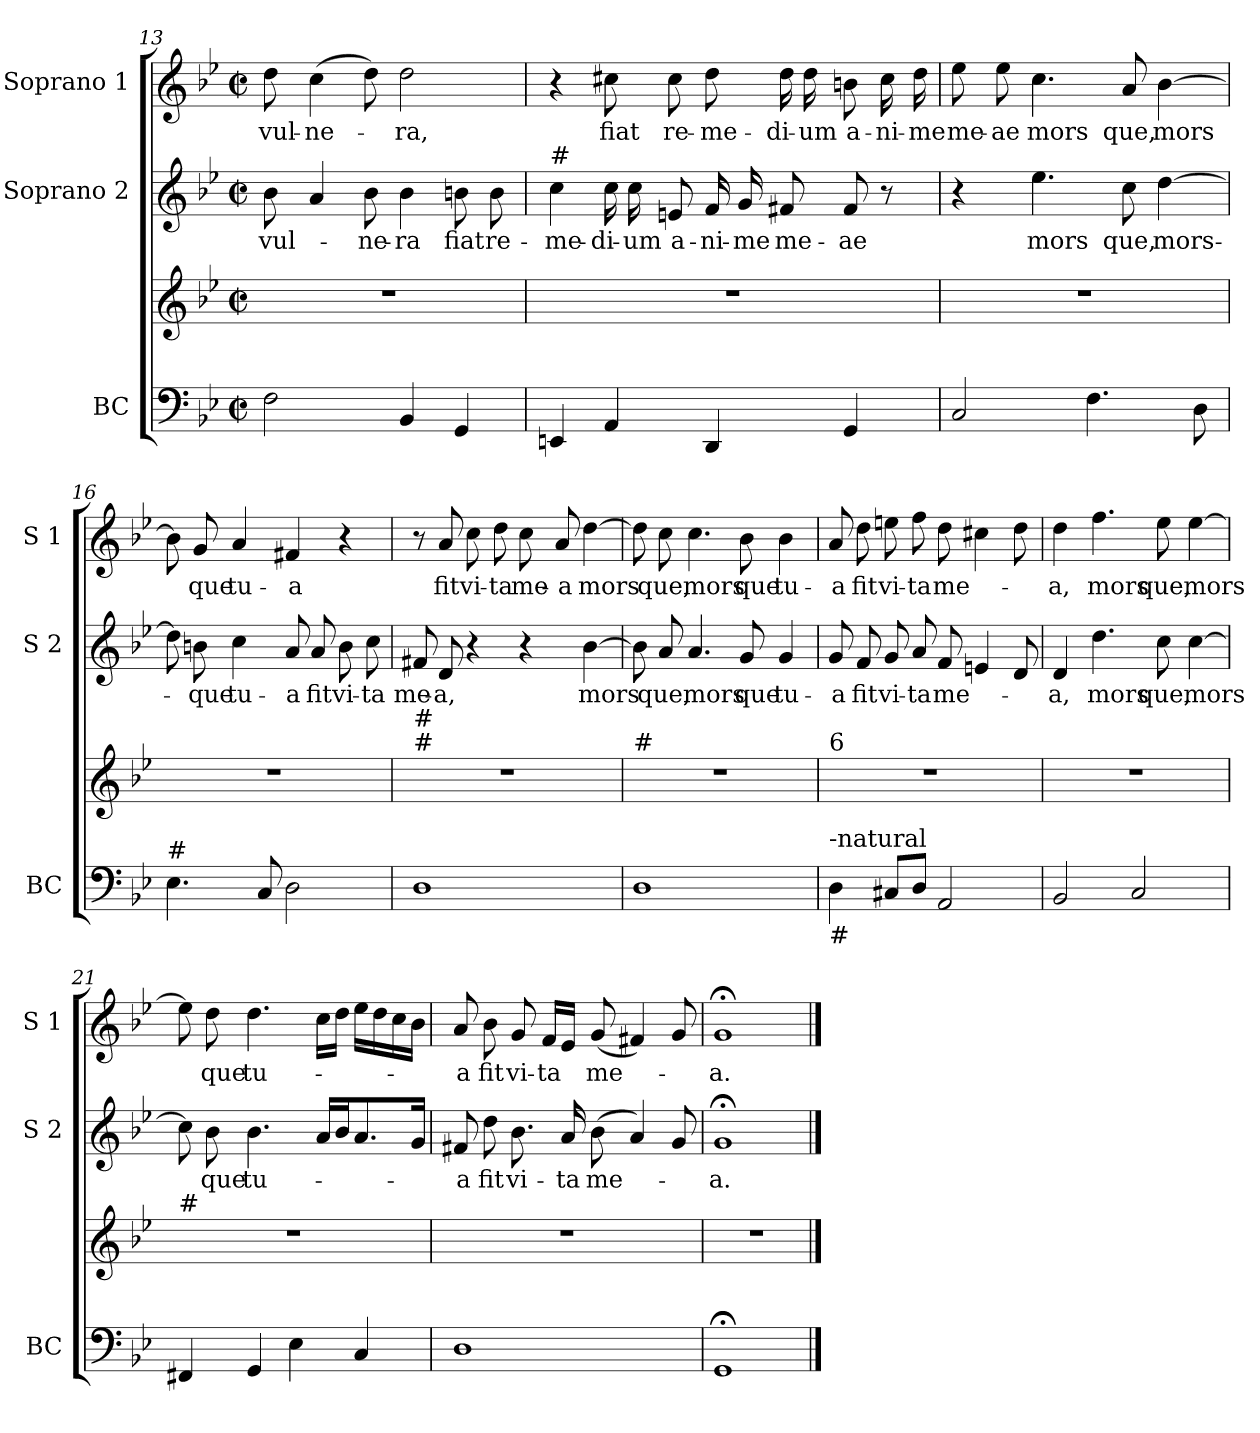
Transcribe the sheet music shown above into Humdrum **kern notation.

**kern	**kern	**kern	**text	**kern	**text
*part3	*part3	*part2	*part2	*part1	*part1
*staff4	*staff3	*staff2	*staff2	*staff1	*staff1
*I"BC	*	*I"Soprano 2	*	*I"Soprano 1	*
*I'BC	*	*I'S 2	*	*I'S 1	*
!!LO:PB:g=z
*clefF4	*clefG2	*clefG2	*	*clefG2	*
*k[b-e-]	*k[b-e-]	*k[b-e-]	*	*k[b-e-]	*
*B-:	*B-:	*B-:	*	*B-:	*
*M2/2	*M2/2	*M2/2	*	*M2/2	*
*met(c|)	*met(c|)	*met(c|)	*	*met(c|)	*
=13	=13	=13	=13	=13	=13
!	!	!	!LO:LY:b	!	!LO:LY:b
2F\	1r	8b-\	vul-	8dd\	vul-
!	!	!	!	!	!LO:LY:b
.	.	4a/	.	(>4cc\	-ne-
!	!	!	!LO:LY:b	!	!
.	.	8b-\	-ne-	8dd\)	.
!	!	!	!LO:LY:b	!	!LO:LY:b
4BB-/	.	4b-\	-ra	2dd\	-ra,
!	!	!	!LO:LY:b	!	!
4GG/	.	8bn\	fiat	.	.
!	!	!	!LO:LY:b	!	!
.	.	8b\	re-	.	.
=14	=14	=14	=14	=14	=14
!	!	!LO:TX:a:t=#	!	!	!
!	!	!	!LO:LY:b	!	!
4EEn/	1r	4cc\	-me-	4r	.
!	!	!	!LO:LY:b	!	!LO:LY:b
4AA/	.	16cc\	-di-	8cc#X\	fiat
!	!	!	!LO:LY:b	!	!
.	.	16cc\	-um	.	.
!	!	!	!LO:LY:b	!	!LO:LY:b
.	.	8en/	a-	8cc#\	re-
!	!	!	!LO:LY:b	!	!LO:LY:b
4DD/	.	16f/	-ni-	8dd\	-me-
!	!	!	!LO:LY:b	!	!
.	.	16g/	-me	.	.
!	!	!	!LO:LY:b	!	!LO:LY:b
.	.	8f#X/	me-	16dd\	-di-
!	!	!	!	!	!LO:LY:b
.	.	.	.	16dd\	-um
!	!	!	!LO:LY:b	!	!LO:LY:b
4GG/	.	8f#/	-ae	8bn\	a-
!	!	!	!	!	!LO:LY:b
.	.	8r	.	16cc#\	-ni-
!	!	!	!	!	!LO:LY:b
.	.	.	.	16dd\	-me
=15	=15	=15	=15	=15	=15
!	!	!	!	!	!LO:LY:b
2C/	1r	4r	.	8ee-\	me-
!	!	!	!	!	!LO:LY:b
.	.	.	.	8ee-\	-ae
!	!	!	!LO:LY:b	!	!LO:LY:b
.	.	4.ee-\	mors	4.cc\	mors
4.F\	.	.	.	.	.
!	!	!	!LO:LY:b	!	!LO:LY:b
.	.	8cc\	que,	8a/	que,
!	!	!	!LO:LY:b	!	!LO:LY:b
.	.	[4dd\	mors-	[4b-\	mors
8D\	.	.	.	.	.
!!LO:LB:g=z
=16	=16	=16	=16	=16	=16
!LO:TX:a:t=#	!	!	!	!	!
4.E-\	1r	8dd\]	.	8b-\]	.
!	!	!	!LO:LY:b	!	!LO:LY:b
.	.	8bn\	-que	8g/	que
!	!	!	!LO:LY:b	!	!LO:LY:b
.	.	4cc\	tu-	4a/	tu-
8C/	.	.	.	.	.
!	!	!	!LO:LY:b	!	!LO:LY:b
2D\	.	8a/	-a	4f#X/	-a
!	!	!	!LO:LY:b	!	!
.	.	8a/	fit	.	.
!	!	!	!LO:LY:b	!	!
.	.	8b\	vi-	4r	.
!	!	!	!LO:LY:b	!	!
.	.	8cc\	-ta	.	.
=17	=17	=17	=17	=17	=17
!	!LO:TX:a:t=#	!	!	!	!
!	!LO:TX:a:t=#	!	!	!	!
!	!	!	!LO:LY:b	!	!
1D	1r	8f#X/	me-	8r	.
!	!	!	!LO:LY:b	!	!LO:LY:b
.	.	8d/	-a,	8a/	fit
!	!	!	!	!	!LO:LY:b
.	.	4r	.	8cc\	vi-
!	!	!	!	!	!LO:LY:b
.	.	.	.	8dd\	-ta
!	!	!	!	!	!LO:LY:b
.	.	4r	.	8cc\	me-
!	!	!	!	!	!LO:LY:b
.	.	.	.	8a/	-a
!	!	!	!LO:LY:b	!	!LO:LY:b
.	.	[4b-\	mors	[4dd\	mors
=18	=18	=18	=18	=18	=18
!	!LO:TX:a:t=#	!	!	!	!
1D	1r	8b-\]	.	8dd\]	.
!	!	!	!LO:LY:b	!	!LO:LY:b
.	.	8a/	que,	8cc\	que,
!	!	!	!LO:LY:b	!	!LO:LY:b
.	.	4.a/	mors	4.cc\	mors
!	!	!	!LO:LY:b	!	!LO:LY:b
.	.	8g/	que	8b-\	que
!	!	!	!LO:LY:b	!	!LO:LY:b
.	.	4g/	tu-	4b-\	tu-
=19	=19	=19	=19	=19	=19
!	!LO:TX:a:t=6	!	!	!	!
!LO:TX:a:t=-natural	!	!	!	!	!
!LO:TX:b:t=#	!	!	!	!	!
!	!	!	!LO:LY:b	!	!LO:LY:b
4D\	1r	8g/	-a	8a/	-a
!	!	!	!LO:LY:b	!	!LO:LY:b
.	.	8f/	fit	8dd\	fit
!	!	!	!LO:LY:b	!	!LO:LY:b
8C#X/L	.	8g/	vi-	8een\	vi-
!	!	!	!LO:LY:b	!	!LO:LY:b
8D/J	.	8a/	-ta	8ff\	-ta
!	!	!	!LO:LY:b	!	!LO:LY:b
2AA/	.	8f/	me-	8dd\	me-
.	.	4en/	.	4cc#X\	.
.	.	8d/	.	8dd\	.
!!LO:LB:g=z
=20	=20	=20	=20	=20	=20
!	!	!	!LO:LY:b	!	!LO:LY:b
2BB-/	1r	4d/	-a,	4dd\	-a,
!	!	!	!LO:LY:b	!	!LO:LY:b
.	.	4.dd\	mors	4.ff\	mors
2C/	.	.	.	.	.
!	!	!	!LO:LY:b	!	!LO:LY:b
.	.	8cc\	que,	8ee-\	que,
!	!	!	!LO:LY:b	!	!LO:LY:b
.	.	[4cc\	mors	[4ee-\	mors
=21	=21	=21	=21	=21	=21
!	!LO:TX:a:t=#	!	!	!	!
4FF#X/	1r	8cc\]	.	8ee-\]	.
!	!	!	!LO:LY:b	!	!LO:LY:b
.	.	8b-\	que	8dd\	que
!	!	!	!LO:LY:b	!	!LO:LY:b
4GG/	.	4.b-\	tu-	4.dd\	tu-
4E-\	.	.	.	.	.
.	.	16a/LL	.	16cc\LL	.
.	.	16b-/J	.	16dd\JJ	.
4C/	.	8.a/	.	16ee-\LL	.
.	.	.	.	16dd\	.
.	.	.	.	16cc\	.
.	.	16g/Jk	.	16b-\JJ	.
=22	=22	=22	=22	=22	=22
!	!	!	!LO:LY:b	!	!LO:LY:b
1D	1r	8f#X/	-a	8a/	-a
!	!	!	!LO:LY:b	!	!LO:LY:b
.	.	8dd\	fit	8b-\	fit
!	!	!	!LO:LY:b	!	!LO:LY:b
.	.	8.b-\	vi-	8g/	vi-
!	!	!	!	!	!LO:LY:b
.	.	.	.	16f/LL	-ta
!	!	!	!LO:LY:b	!	!
.	.	16a/	-ta	16e-/JJ	.
!	!	!	!LO:LY:b	!	!LO:LY:b
.	.	(>8b-\	me-	(<8g/	me-
.	.	4a/)	.	4f#X/)	.
.	.	8g/	.	8g/	.
=23	=23	=23	=23	=23	=23
!	!	!	!LO:LY:b	!	!LO:LY:b
1GG;<	1r	1g;<	-a.	1g;<	-a.
==	==	==	==	==	==
*-	*-	*-	*-	*-	*-
